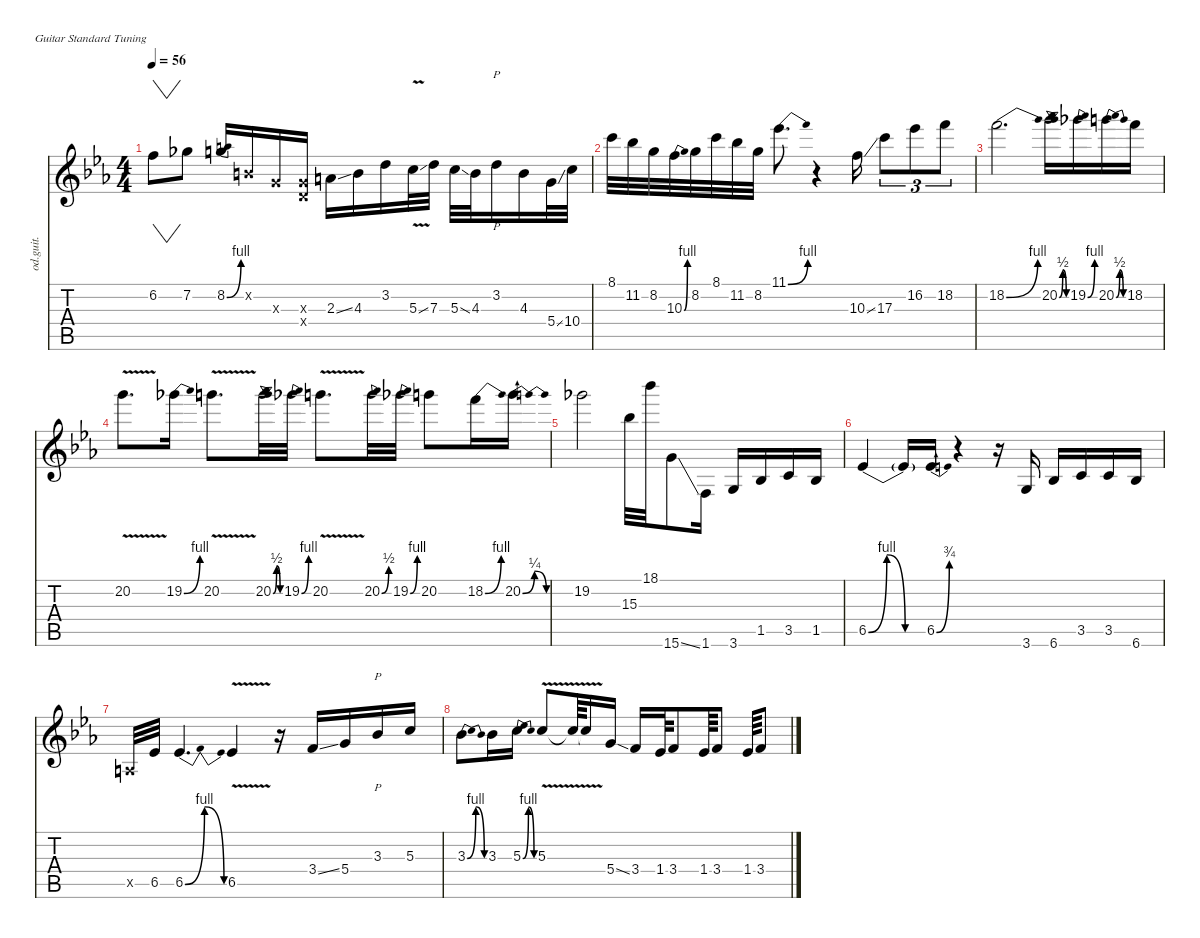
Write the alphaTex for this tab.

\defaultSystemsLayout 4
\hideDynamics
\bracketExtendMode nobrackets
\otherSystemsTrackNameOrientation horizontal
\track ("Lead 1" "od.guit.") {defaultSystemsLayout 4 solo instrument overdrivenguitar}
\staff {score tabs}
\tuning (E4 B3 G3 D3 A2 E2)
\ts (4 4)
\tempo 56
\clef g2
\ks eb
6.2{acc forcenatural}.8{vw dy f beam Down} 7.2{acc b}.8{beam Down} 8.2{be (bend 0 0 30 4) acc forcenatural}.16{beam Up} 0.2{x acc forcenatural}.16{beam Up} 0.3{x acc forcenatural}.16{beam Up} (0.3{x acc forcenatural} 0.4{x acc forcenatural}).16{beam Up} 2.3{ss acc forcenatural}.16{beam Down} 4.3{acc forcenatural}.16{beam Down} 3.2{acc forcenatural}.16{beam Down} 5.3{v ss acc forcenatural}.32{beam Down} 7.3{acc forcenatural}.32{beam Down} 5.3{ss acc forcenatural}.32{beam Down} 4.3{acc forcenatural}.32{beam Down} 3.2{acc forcenatural}.16{p beam Down} 4.3{acc forcenatural}.16{beam Down} 5.4{ss acc forcenatural}.32{beam Down} 10.4{acc forcenatural}.32{beam Down} |
8.1{acc forcenatural}.32{beam Down} 11.2{acc b}.32{beam Down} 8.2{acc forcenatural}.32{beam Down} 10.3{be (bend 0 0 30 4) acc forcenatural}.32{beam Down} 8.2{acc forcenatural}.32{beam Down} 8.1{acc forcenatural}.32{beam Down} 11.2{acc b}.32{beam Down} 8.2{acc forcenatural}.32{beam Down} 11.1{be (bend 0 0 30 4) acc b}.8{d beam Down} r.4{beam Down} 10.3{ss acc forcenatural}.16{beam Down} 17.3{acc forcenatural}.8{tu (3 2) beam Down} 16.2{acc b}.8{tu (3 2) beam Down} 18.2{acc forcenatural}.8{tu (3 2) beam Down} |
18.2{be (bend 0 0 30 4) acc forcenatural}.2{d beam Down} 20.2{be (bendrelease 0 0 15 2 30 2 45 0) acc forcenatural}.16{beam Down} 19.2{be (bend 0 0 30 4) acc b}.16{beam Down} 20.2{be (bendrelease 0 0 15 2 30 2 45 0) acc forcenatural}.16{beam Down} 18.2{acc forcenatural}.16{beam Down} |
20.2{v acc forcenatural}.8{d beam Down} 19.2{be (bend 0 0 30 4) acc b}.16{beam Down} 20.2{v acc forcenatural}.8{d beam Down} 20.2{be (bendrelease 0 0 15 2 30 2 45 0) acc forcenatural}.32{beam Down} 19.2{be (bend 0 0 30 4) acc b}.32{beam Down} 20.2{v acc forcenatural}.8{d beam Down} 20.2{be (bend 0 0 30 2) acc forcenatural}.32{beam Down} 19.2{be (bend 0 0 30 4) acc b}.32{beam Down} 20.2{acc forcenatural}.8{beam Down} 18.2{be (bend 0 0 30 4) acc forcenatural}.16{beam Down} 20.2{be (bendrelease 0 0 15 1 30 1 45 0) acc forcenatural}.16{beam Down} |
19.2{acc b}.2{beam Down} 15.3{acc b}.32{beam Down} 18.1{acc b}.32{beam Down} 15.6{ss acc forcenatural}.8{beam Down} 1.6{acc forcenatural}.16{beam Down} 3.6{acc forcenatural}.16{beam Up} 1.5{acc b}.16{beam Up} 3.5{acc forcenatural}.16{beam Up} 1.5{acc b}.16{beam Up} |
6.5{be (bendrelease 0 0 30 4 30 4 60 0) acc b}.4{beam Up} 6.5{be (hold 0 0 60 0) t acc b}.16{beam Up} 6.5{be (bend 0 0 30 3) acc b}.16{beam Up} r.4{beam Up} r.16{beam Up} 3.6{acc forcenatural}.16{beam Up} 6.6{acc b}.16{beam Up} 3.5{acc forcenatural}.16{beam Up} 3.5{acc forcenatural}.16{beam Up} 6.6{acc b}.16{beam Up} |
0.5{x acc forcenatural}.32{beam Up} 6.5{acc b}.32{beam Up} 6.5{be (bendrelease 0 0 15 4 30 4 45 0) acc b}.4{d beam Up} 6.5{v acc b}.4{beam Up} r.16{beam Up} 3.4{ss acc forcenatural}.16{beam Up} 5.4{acc forcenatural}.16{beam Up} 3.3{acc b}.16{p beam Up} 5.3{acc forcenatural}.16{beam Up} |
3.3{be (bendrelease 0 0 15 4 30 4 45 0) acc b}.8{beam Down} 3.3{acc b}.16{beam Down} 5.3{be (bendrelease 0 0 15 4 30 4 45 0) acc forcenatural}.16{beam Down} 5.3{v acc forcenatural}.8{beam Up} 5.3{v t acc forcenatural}.64{beam Up} 5.3{v t acc forcenatural}.16{beam Up} 5.4{ss acc forcenatural}.16{beam Up} 3.4{acc forcenatural}.16{beam Up} 1.4{acc b}.64{beam Up} 3.4{acc forcenatural}.8{beam Up} 1.4{acc b}.64{beam Up} 3.4{acc forcenatural}.8{beam Up} 1.4{acc b}.64{beam Up} 3.4{acc forcenatural}.8{beam Up}
